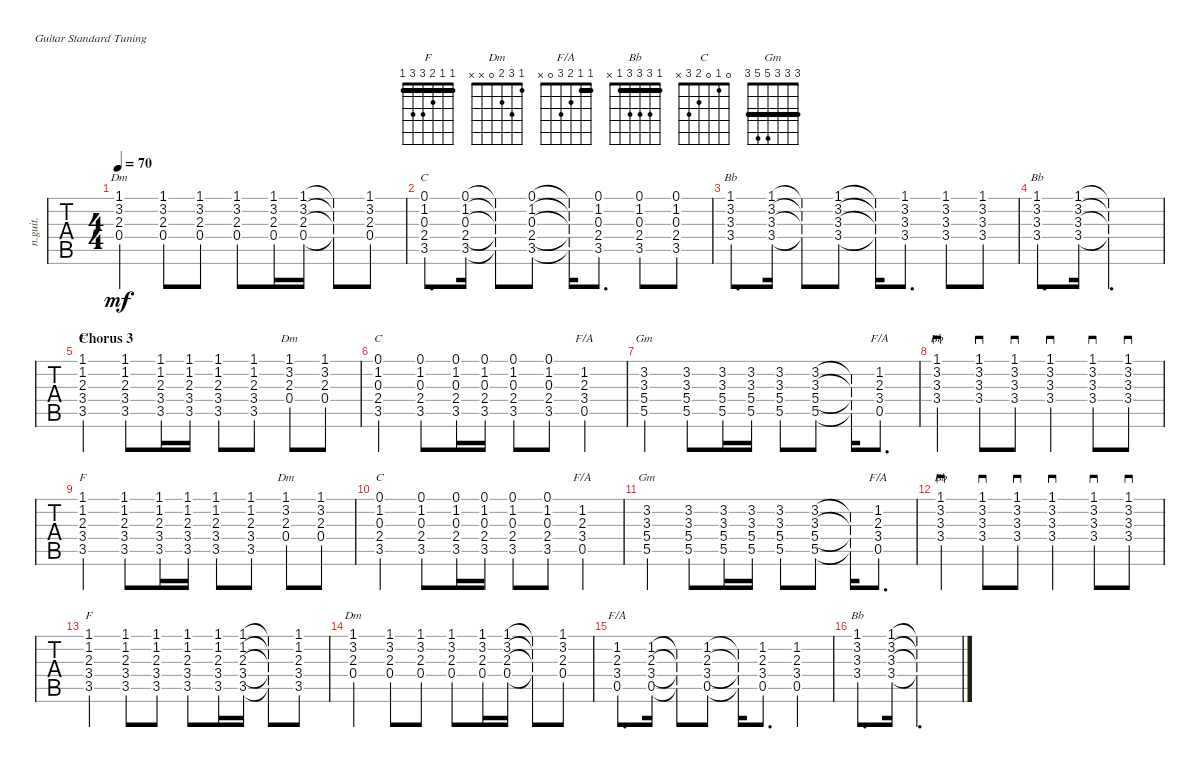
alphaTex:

\defaultSystemsLayout 4
\bracketExtendMode nobrackets
\track ("Guitar L4" "n.guit.") {instrument acousticguitarnylon}
\staff {tabs}
\tuning (E4 B3 G3 D3 A2 E2)
\chord ("F" 1 1 2 3 3 1) {barre (1 1)}
\chord ("Dm" 1 3 2 0 x x)
\chord ("F/A" 1 1 2 3 0 x) {barre 1}
\chord ("Bb" 1 3 3 3 1 x) {barre 1}
\chord ("C" 0 1 0 2 3 x)
\chord ("Gm" 3 3 3 5 5 3) {barre (3 3 3)}
\ts (4 4)
\tempo 70
\clef g2
\ks f
(0.4{acc forcenatural} 2.3{acc forcenatural} 3.2{acc forcenatural} 1.1{acc forcenatural}).4{ch "Dm" dy mf} (0.4{acc forcenatural} 2.3{acc forcenatural} 3.2{acc forcenatural} 1.1{acc forcenatural}).8 (0.4{acc forcenatural} 2.3{acc forcenatural} 3.2{acc forcenatural} 1.1{acc forcenatural}).8 (0.4{acc forcenatural} 2.3{acc forcenatural} 3.2{acc forcenatural} 1.1{acc forcenatural}).8 (0.4{acc forcenatural} 2.3{acc forcenatural} 3.2{acc forcenatural} 1.1{acc forcenatural}).16 (0.4{acc forcenatural} 2.3{acc forcenatural} 3.2{acc forcenatural} 1.1{acc forcenatural}).16 (0.4{t acc forcenatural} 2.3{t acc forcenatural} 3.2{t acc forcenatural} 1.1{t acc forcenatural}).8 (0.4{acc forcenatural} 2.3{acc forcenatural} 3.2{acc forcenatural} 1.1{acc forcenatural}).8 |
(3.5{acc forcenatural} 2.4{acc forcenatural} 0.3{acc forcenatural} 1.2{acc forcenatural} 0.1{acc forcenatural}).8{d ch "C"} (0.1{acc forcenatural} 3.5{acc forcenatural} 2.4{acc forcenatural} 0.3{acc forcenatural} 1.2{acc forcenatural}).16 (0.1{t acc forcenatural} 3.5{t acc forcenatural} 2.4{t acc forcenatural} 0.3{t acc forcenatural} 1.2{t acc forcenatural}).8 (0.1{acc forcenatural} 3.5{acc forcenatural} 2.4{acc forcenatural} 0.3{acc forcenatural} 1.2{acc forcenatural}).8 (0.1{t acc forcenatural} 3.5{t acc forcenatural} 2.4{t acc forcenatural} 0.3{t acc forcenatural} 1.2{t acc forcenatural}).16 (0.1{acc forcenatural} 3.5{acc forcenatural} 2.4{acc forcenatural} 0.3{acc forcenatural} 1.2{acc forcenatural}).8{d} (0.1{acc forcenatural} 3.5{acc forcenatural} 2.4{acc forcenatural} 0.3{acc forcenatural} 1.2{acc forcenatural}).8 (0.1{acc forcenatural} 3.5{acc forcenatural} 2.4{acc forcenatural} 0.3{acc forcenatural} 1.2{acc forcenatural}).8 |
(3.4{acc forcenatural} 3.3{acc b} 3.2{acc forcenatural} 1.1{acc forcenatural}).8{d ch "Bb"} (3.4{acc forcenatural} 3.3{acc b} 3.2{acc forcenatural} 1.1{acc forcenatural}).16 (3.4{t acc forcenatural} 3.3{t acc b} 3.2{t acc forcenatural} 1.1{t acc forcenatural}).8 (3.4{acc forcenatural} 3.3{acc b} 3.2{acc forcenatural} 1.1{acc forcenatural}).8 (3.4{t acc forcenatural} 3.3{t acc b} 3.2{t acc forcenatural} 1.1{t acc forcenatural}).16 (3.4{acc forcenatural} 3.3{acc b} 3.2{acc forcenatural} 1.1{acc forcenatural}).8{d} (3.4{acc forcenatural} 3.3{acc b} 3.2{acc forcenatural} 1.1{acc forcenatural}).8 (3.4{acc forcenatural} 3.3{acc b} 3.2{acc forcenatural} 1.1{acc forcenatural}).8 |
(3.4{acc forcenatural} 3.3{acc b} 3.2{acc forcenatural} 1.1{acc forcenatural}).8{d ch "Bb"} (3.4{acc forcenatural} 3.3{acc b} 3.2{acc forcenatural} 1.1{acc forcenatural}).16 (3.4{t acc forcenatural} 3.3{t acc b} 3.2{t acc forcenatural} 1.1{t acc forcenatural}).2{d} |
\section ("" "Chorus 3")
(3.5{acc forcenatural} 3.4{acc forcenatural} 2.3{acc forcenatural} 1.2{acc forcenatural} 1.1{acc forcenatural}).4{ch "F"} (3.5{acc forcenatural} 3.4{acc forcenatural} 2.3{acc forcenatural} 1.2{acc forcenatural} 1.1{acc forcenatural}).8 (3.5{acc forcenatural} 3.4{acc forcenatural} 2.3{acc forcenatural} 1.2{acc forcenatural} 1.1{acc forcenatural}).16 (3.5{acc forcenatural} 3.4{acc forcenatural} 2.3{acc forcenatural} 1.2{acc forcenatural} 1.1{acc forcenatural}).16 (3.5{acc forcenatural} 3.4{acc forcenatural} 2.3{acc forcenatural} 1.2{acc forcenatural} 1.1{acc forcenatural}).8 (3.5{acc forcenatural} 3.4{acc forcenatural} 2.3{acc forcenatural} 1.2{acc forcenatural} 1.1{acc forcenatural}).8 (2.3{acc forcenatural} 3.2{acc forcenatural} 1.1{acc forcenatural} 0.4{acc forcenatural}).8{ch "Dm"} (0.4{acc forcenatural} 2.3{acc forcenatural} 3.2{acc forcenatural} 1.1{acc forcenatural}).8 |
(3.5{acc forcenatural} 2.4{acc forcenatural} 0.3{acc forcenatural} 1.2{acc forcenatural} 0.1{acc forcenatural}).4{ch "C"} (3.5{acc forcenatural} 2.4{acc forcenatural} 0.3{acc forcenatural} 1.2{acc forcenatural} 0.1{acc forcenatural}).8 (3.5{acc forcenatural} 2.4{acc forcenatural} 0.3{acc forcenatural} 1.2{acc forcenatural} 0.1{acc forcenatural}).16 (3.5{acc forcenatural} 2.4{acc forcenatural} 0.3{acc forcenatural} 1.2{acc forcenatural} 0.1{acc forcenatural}).16 (3.5{acc forcenatural} 2.4{acc forcenatural} 0.3{acc forcenatural} 1.2{acc forcenatural} 0.1{acc forcenatural}).8 (3.5{acc forcenatural} 2.4{acc forcenatural} 0.3{acc forcenatural} 1.2{acc forcenatural} 0.1{acc forcenatural}).8 (0.5{acc forcenatural} 3.4{acc forcenatural} 2.3{acc forcenatural} 1.2{acc forcenatural}).4{ch "F/A"} |
(5.4{acc forcenatural} 5.5{acc forcenatural} 3.3{acc b} 3.2{acc forcenatural}).4{ch "Gm"} (5.4{acc forcenatural} 5.5{acc forcenatural} 3.3{acc b} 3.2{acc forcenatural}).8 (5.4{acc forcenatural} 5.5{acc forcenatural} 3.3{acc b} 3.2{acc forcenatural}).16 (5.4{acc forcenatural} 5.5{acc forcenatural} 3.3{acc b} 3.2{acc forcenatural}).16 (5.4{acc forcenatural} 5.5{acc forcenatural} 3.3{acc b} 3.2{acc forcenatural}).8 (5.4{acc forcenatural} 5.5{acc forcenatural} 3.3{acc b} 3.2{acc forcenatural}).8 (5.4{t acc forcenatural} 5.5{t acc forcenatural} 3.3{t acc b} 3.2{t acc forcenatural}).16 (0.5{acc forcenatural} 3.4{acc forcenatural} 2.3{acc forcenatural} 1.2{acc forcenatural}).8{d ch "F/A"} |
(3.4{acc forcenatural} 3.3{acc b} 3.2{acc forcenatural} 1.1{acc forcenatural}).4{sd ch "Bb"} (3.4{acc forcenatural} 3.3{acc b} 3.2{acc forcenatural} 1.1{acc forcenatural}).8{sd} (3.4{acc forcenatural} 3.3{acc b} 3.2{acc forcenatural} 1.1{acc forcenatural}).8{sd} (3.4{acc forcenatural} 3.3{acc b} 3.2{acc forcenatural} 1.1{acc forcenatural}).4{sd} (3.4{acc forcenatural} 3.3{acc b} 3.2{acc forcenatural} 1.1{acc forcenatural}).8{sd} (3.4{acc forcenatural} 3.3{acc b} 3.2{acc forcenatural} 1.1{acc forcenatural}).8{sd} |
(3.5{acc forcenatural} 3.4{acc forcenatural} 2.3{acc forcenatural} 1.2{acc forcenatural} 1.1{acc forcenatural}).4{ch "F"} (3.5{acc forcenatural} 3.4{acc forcenatural} 2.3{acc forcenatural} 1.2{acc forcenatural} 1.1{acc forcenatural}).8 (3.5{acc forcenatural} 3.4{acc forcenatural} 2.3{acc forcenatural} 1.2{acc forcenatural} 1.1{acc forcenatural}).16 (3.5{acc forcenatural} 3.4{acc forcenatural} 2.3{acc forcenatural} 1.2{acc forcenatural} 1.1{acc forcenatural}).16 (3.5{acc forcenatural} 3.4{acc forcenatural} 2.3{acc forcenatural} 1.2{acc forcenatural} 1.1{acc forcenatural}).8 (3.5{acc forcenatural} 3.4{acc forcenatural} 2.3{acc forcenatural} 1.2{acc forcenatural} 1.1{acc forcenatural}).8 (2.3{acc forcenatural} 3.2{acc forcenatural} 1.1{acc forcenatural} 0.4{acc forcenatural}).8{ch "Dm"} (0.4{acc forcenatural} 2.3{acc forcenatural} 3.2{acc forcenatural} 1.1{acc forcenatural}).8 |
(3.5{acc forcenatural} 2.4{acc forcenatural} 0.3{acc forcenatural} 1.2{acc forcenatural} 0.1{acc forcenatural}).4{ch "C"} (3.5{acc forcenatural} 2.4{acc forcenatural} 0.3{acc forcenatural} 1.2{acc forcenatural} 0.1{acc forcenatural}).8 (3.5{acc forcenatural} 2.4{acc forcenatural} 0.3{acc forcenatural} 1.2{acc forcenatural} 0.1{acc forcenatural}).16 (3.5{acc forcenatural} 2.4{acc forcenatural} 0.3{acc forcenatural} 1.2{acc forcenatural} 0.1{acc forcenatural}).16 (3.5{acc forcenatural} 2.4{acc forcenatural} 0.3{acc forcenatural} 1.2{acc forcenatural} 0.1{acc forcenatural}).8 (3.5{acc forcenatural} 2.4{acc forcenatural} 0.3{acc forcenatural} 1.2{acc forcenatural} 0.1{acc forcenatural}).8 (0.5{acc forcenatural} 3.4{acc forcenatural} 2.3{acc forcenatural} 1.2{acc forcenatural}).4{ch "F/A"} |
(5.4{acc forcenatural} 5.5{acc forcenatural} 3.3{acc b} 3.2{acc forcenatural}).4{ch "Gm"} (5.4{acc forcenatural} 5.5{acc forcenatural} 3.3{acc b} 3.2{acc forcenatural}).8 (5.4{acc forcenatural} 5.5{acc forcenatural} 3.3{acc b} 3.2{acc forcenatural}).16 (5.4{acc forcenatural} 5.5{acc forcenatural} 3.3{acc b} 3.2{acc forcenatural}).16 (5.4{acc forcenatural} 5.5{acc forcenatural} 3.3{acc b} 3.2{acc forcenatural}).8 (5.4{acc forcenatural} 5.5{acc forcenatural} 3.3{acc b} 3.2{acc forcenatural}).8 (5.4{t acc forcenatural} 5.5{t acc forcenatural} 3.3{t acc b} 3.2{t acc forcenatural}).16 (0.5{acc forcenatural} 3.4{acc forcenatural} 2.3{acc forcenatural} 1.2{acc forcenatural}).8{d ch "F/A"} |
(3.4{acc forcenatural} 3.3{acc b} 3.2{acc forcenatural} 1.1{acc forcenatural}).4{sd ch "Bb"} (3.4{acc forcenatural} 3.3{acc b} 3.2{acc forcenatural} 1.1{acc forcenatural}).8{sd} (3.4{acc forcenatural} 3.3{acc b} 3.2{acc forcenatural} 1.1{acc forcenatural}).8{sd} (3.4{acc forcenatural} 3.3{acc b} 3.2{acc forcenatural} 1.1{acc forcenatural}).4{sd} (3.4{acc forcenatural} 3.3{acc b} 3.2{acc forcenatural} 1.1{acc forcenatural}).8{sd} (3.4{acc forcenatural} 3.3{acc b} 3.2{acc forcenatural} 1.1{acc forcenatural}).8{sd} |
(3.5{acc forcenatural} 3.4{acc forcenatural} 2.3{acc forcenatural} 1.2{acc forcenatural} 1.1{acc forcenatural}).4{ch "F"} (3.5{acc forcenatural} 3.4{acc forcenatural} 2.3{acc forcenatural} 1.2{acc forcenatural} 1.1{acc forcenatural}).8 (3.5{acc forcenatural} 3.4{acc forcenatural} 2.3{acc forcenatural} 1.2{acc forcenatural} 1.1{acc forcenatural}).8 (3.5{acc forcenatural} 3.4{acc forcenatural} 2.3{acc forcenatural} 1.2{acc forcenatural} 1.1{acc forcenatural}).8 (3.5{acc forcenatural} 3.4{acc forcenatural} 2.3{acc forcenatural} 1.2{acc forcenatural} 1.1{acc forcenatural}).16 (3.5{acc forcenatural} 3.4{acc forcenatural} 2.3{acc forcenatural} 1.2{acc forcenatural} 1.1{acc forcenatural}).16 (3.5{t acc forcenatural} 3.4{t acc forcenatural} 2.3{t acc forcenatural} 1.2{t acc forcenatural} 1.1{t acc forcenatural}).8 (3.5{acc forcenatural} 3.4{acc forcenatural} 2.3{acc forcenatural} 1.2{acc forcenatural} 1.1{acc forcenatural}).8 |
(0.4{acc forcenatural} 2.3{acc forcenatural} 3.2{acc forcenatural} 1.1{acc forcenatural}).4{ch "Dm"} (0.4{acc forcenatural} 2.3{acc forcenatural} 3.2{acc forcenatural} 1.1{acc forcenatural}).8 (0.4{acc forcenatural} 2.3{acc forcenatural} 3.2{acc forcenatural} 1.1{acc forcenatural}).8 (0.4{acc forcenatural} 2.3{acc forcenatural} 3.2{acc forcenatural} 1.1{acc forcenatural}).8 (0.4{acc forcenatural} 2.3{acc forcenatural} 3.2{acc forcenatural} 1.1{acc forcenatural}).16 (0.4{acc forcenatural} 2.3{acc forcenatural} 3.2{acc forcenatural} 1.1{acc forcenatural}).16 (0.4{t acc forcenatural} 2.3{t acc forcenatural} 3.2{t acc forcenatural} 1.1{t acc forcenatural}).8 (0.4{acc forcenatural} 2.3{acc forcenatural} 3.2{acc forcenatural} 1.1{acc forcenatural}).8 |
(0.5{acc forcenatural} 3.4{acc forcenatural} 2.3{acc forcenatural} 1.2{acc forcenatural}).8{d ch "F/A"} (0.5{acc forcenatural} 3.4{acc forcenatural} 2.3{acc forcenatural} 1.2{acc forcenatural}).16 (0.5{t acc forcenatural} 3.4{t acc forcenatural} 2.3{t acc forcenatural} 1.2{t acc forcenatural}).8 (0.5{acc forcenatural} 3.4{acc forcenatural} 2.3{acc forcenatural} 1.2{acc forcenatural}).8 (0.5{t acc forcenatural} 3.4{t acc forcenatural} 2.3{t acc forcenatural} 1.2{t acc forcenatural}).16 (0.5{acc forcenatural} 3.4{acc forcenatural} 2.3{acc forcenatural} 1.2{acc forcenatural}).8{d} (0.5{acc forcenatural} 3.4{acc forcenatural} 2.3{acc forcenatural} 1.2{acc forcenatural}).4 |
(3.4{acc forcenatural} 3.3{acc b} 3.2{acc forcenatural} 1.1{acc forcenatural}).8{d ch "Bb"} (3.4{acc forcenatural} 3.3{acc b} 3.2{acc forcenatural} 1.1{acc forcenatural}).16 (3.4{t acc forcenatural} 3.3{t acc b} 3.2{t acc forcenatural} 1.1{t acc forcenatural}).2{d}
